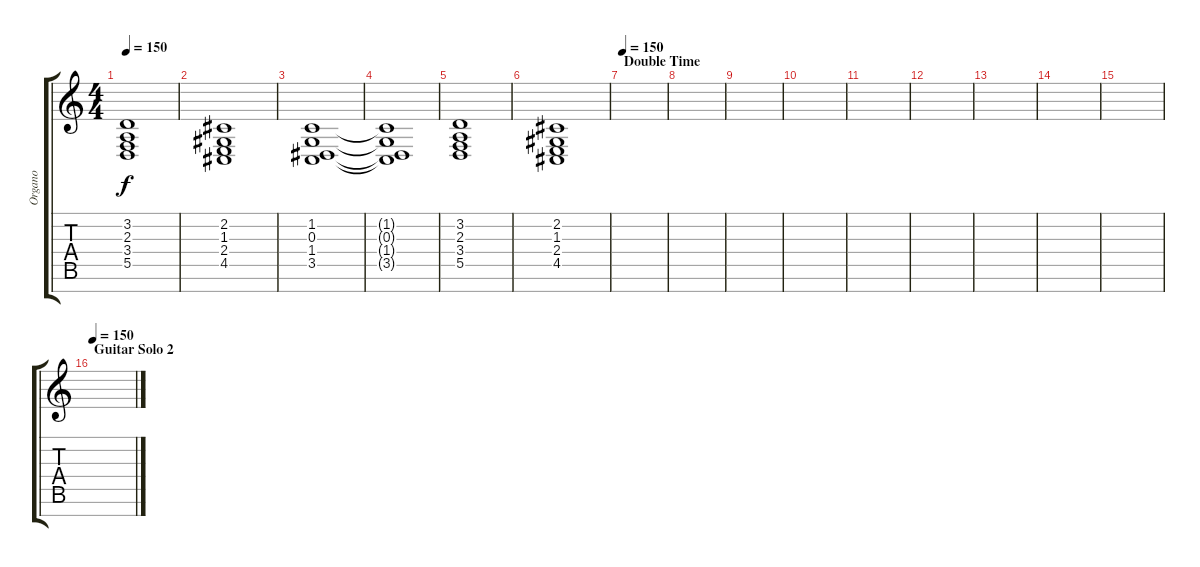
\track ("Organo" "Organo") {instrument drawbarorgan}
\staff {score tabs}
\tuning (E4 B3 G3 D3 A2 E2 B1) {hide}
\ts (4 4)
\tempo 150
\clef g2
\ks c
(3.2 2.3 3.4 5.5).1{dy f} |
(2.2 1.3 2.4 4.5).1 |
(1.2 0.3 1.4 3.5).1 |
(1.2{t} 0.3{t} 1.4{t} 3.5{t}).1{volume 14} |
(3.2 2.3 3.4 5.5).1{volume 15} |
(2.2 1.3 2.4 4.5).1{volume 16} |
\section ("" "Double Time")
\tempo 150
|
|
|
|
|
|
|
|
|
\section ("" "Guitar Solo 2")
\tempo 150
